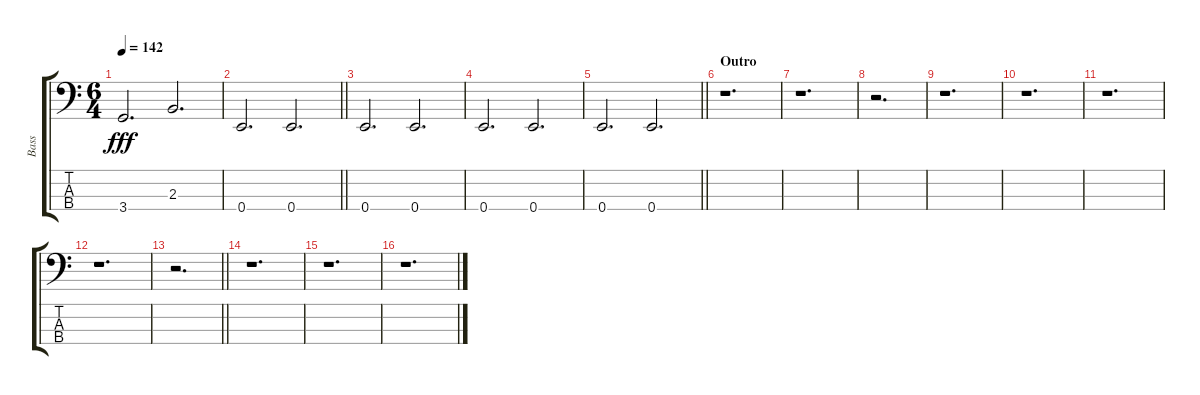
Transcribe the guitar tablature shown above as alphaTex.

\track ("Bass" "Bass") {instrument electricbassfinger}
\staff {score tabs}
\tuning (G2 D2 A1 E1) {hide}
\ts (6 4)
\tempo 142
\clef f4
\ks c
3.4.2{d dy fff} 2.3.2{d} |
\barLineRight lightlight
0.4.2{d} 0.4.2{d} |
0.4.2{d} 0.4.2{d} |
0.4.2{d} 0.4.2{d} |
\barLineRight lightlight
0.4.2{d} 0.4.2{d} |
\section ("" "Outro")
r.1{d} |
r.1{d} |
r.2{d} |
r.1{d} |
r.1{d} |
r.1{d} |
r.1{d} |
\barLineRight lightlight
r.2{d} |
r.1{d} |
r.1{d} |
r.1{d}
